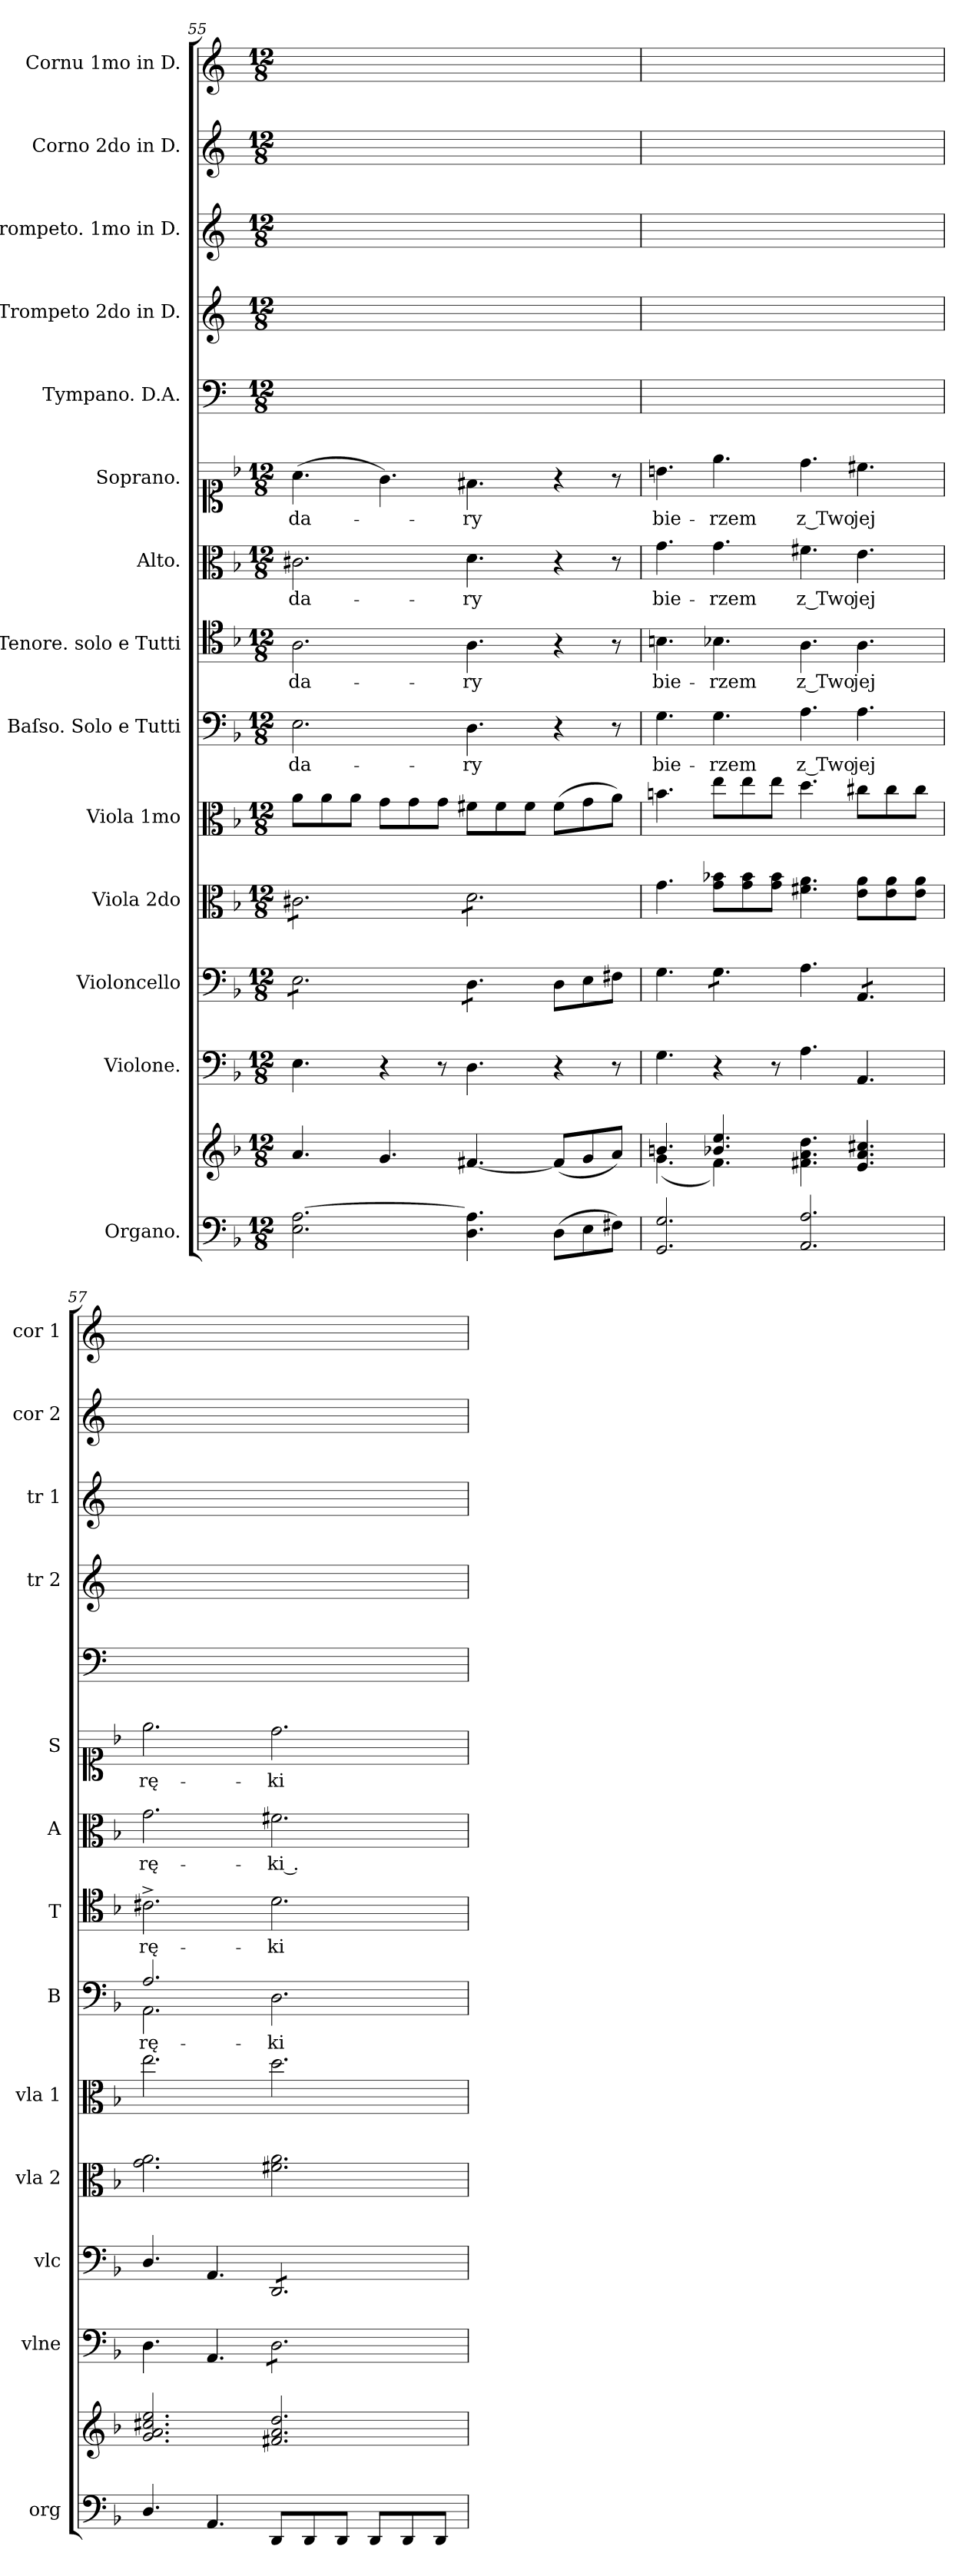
**kern	**kern	**kern	**kern	**kern	**kern	**kern	**text	**kern	**text	**kern	**text	**kern	**text	**kern	**kern	**kern	**kern	**kern
*part14	*part14	*part13	*part12	*part11	*part10	*part9	*part9	*part8	*part8	*part7	*part7	*part6	*part6	*part5	*part4	*part3	*part2	*part1
*staff15	*staff14	*staff13	*staff12	*staff11	*staff10	*staff9	*staff9	*staff8	*staff8	*staff7	*staff7	*staff6	*staff6	*staff5	*staff4	*staff3	*staff2	*staff1
*I"Organo.	*	*I"Violone.	*I"Violoncello	*I"Viola 2do	*I"Viola 1mo	*I"Baſso. Solo e Tutti	*	*I"Tenore. solo e Tutti	*	*I"Alto.	*	*I"Soprano.	*	*I"Tympano. D.A.	*I"Trompeto 2do in D.	*I"Trompeto. 1mo in D.	*I"Corno 2do in D.	*I"Cornu 1mo in D.
*I'org	*	*I'vlne	*I'vlc	*I'vla 2	*I'vla 1	*I'B	*	*I'T	*	*I'A	*	*I'S	*	*	*I'tr 2	*I'tr 1	*I'cor 2	*I'cor 1
*clefF4	*clefG2	*clefF4	*clefF4	*clefC3	*clefC3	*clefF4	*	*clefC4	*	*clefC3	*	*clefC1	*	*clefF4	*clefG2	*clefG2	*clefG2	*clefG2
*	*	*	*	*	*	*	*	*	*	*	*	*	*	*	*ITrd-1c-2	*ITrd-1c-2	*ITrd6c10	*ITrd6c10
*k[b-]	*k[b-]	*k[b-]	*k[b-]	*k[b-]	*k[b-]	*k[b-]	*	*k[b-]	*	*k[b-]	*	*k[b-]	*	*k[]	*k[f#c#]	*k[f#c#]	*k[f#c#]	*k[f#c#]
*M12/8	*M12/8	*M12/8	*M12/8	*M12/8	*M12/8	*M12/8	*	*M12/8	*	*M12/8	*	*M12/8	*	*M12/8	*M12/8	*M12/8	*M12/8	*M12/8
=55	=55	=55	=55	=55	=55	=55	=55	=55	=55	=55	=55	=55	=55	=55	=55	=55	=55	=55
*	*	*	*tremolo	*	*	*	*	*	*	*	*	*	*	*	*	*	*	*
*	*	*	*	*tremolo	*	*	*	*	*	*	*	*	*	*	*	*	*	*
2.E\ [2.A\	4.a/	4.E\	8E\L	8c#X\L	8a\L	2.E\	da-	2.A\	da-	2.c#X\	da-	(4.a\	da-	1.ryy	1.ryy	1.ryy	1.ryy	1.ryy
.	.	.	8E\	8c#X\	8a\	.	.	.	.	.	.	.	.	.	.	.	.	.
.	.	.	8E\	8c#X\	8a\J	.	.	.	.	.	.	.	.	.	.	.	.	.
.	4.g/	4r	8E\	8c#X\	8g\L	.	.	.	.	.	.	4.g\)	.	.	.	.	.	.
.	.	.	8E\	8c#X\	8g\	.	.	.	.	.	.	.	.	.	.	.	.	.
.	.	8r	8E\J	8c#X\J	8g\J	.	.	.	.	.	.	.	.	.	.	.	.	.
4.D\ 4.A]\	[4.f#X/	4.D\	8D\L	8d\L	8f#X\L	4.D\	-ry	4.A\	-ry	4.d\	-ry	4.f#X\	-ry	.	.	.	.	.
.	.	.	8D\	8d\	8f#\	.	.	.	.	.	.	.	.	.	.	.	.	.
.	.	.	8D\J	8d\	8f#\J	.	.	.	.	.	.	.	.	.	.	.	.	.
*	*	*	*Xtremolo	*	*	*	*	*	*	*	*	*	*	*	*	*	*	*
(8D\L	(8f#/L]	4r	8D\L	8d\	(8f#\L	4r	.	4r	.	4r	.	4r	.	.	.	.	.	.
8E\	8g/	.	8E\	8d\	8g\	.	.	.	.	.	.	.	.	.	.	.	.	.
8F#X\J)	8a/J)	8r	8F#X\J	8d\J	8a\J)	8r	.	8r	.	8r	.	8r	.	.	.	.	.	.
*	*	*	*	*Xtremolo	*	*	*	*	*	*	*	*	*	*	*	*	*	*
=56	=56	=56	=56	=56	=56	=56	=56	=56	=56	=56	=56	=56	=56	=56	=56	=56	=56	=56
*	*^	*	*	*	*	*	*	*	*	*	*	*	*	*	*	*	*	*
2.GG/ 2.G/	4.bn/	(4.g\	4.G\	4.G\	4.g\	4.bn\	4.G\	bie-	4.Bn\	bie-	4.g\	bie-	4.bn\	bie-	1.ryy	1.ryy	1.ryy	1.ryy	1.ryy
*	*	*	*	*tremolo	*	*	*	*	*	*	*	*	*	*	*	*	*	*	*
.	4.b-X/ 4.ee/	4.f\)	4r	8G\L	8g\ 8b-X\L	8ee\L	4.G\	-rzem	4.B-X\	-rzem	4.g\	-rzem	4.ee\	-rzem	.	.	.	.	.
.	.	.	.	8G\	8g\ 8b-\	8ee\	.	.	.	.	.	.	.	.	.	.	.	.	.
.	.	.	8r	8G\J	8g\ 8b-\J	8ee\J	.	.	.	.	.	.	.	.	.	.	.	.	.
*	*	*	*	*Xtremolo	*	*	*	*	*	*	*	*	*	*	*	*	*	*	*
2.AA/ 2.A/	4.f#X\ 4.a\ 4.dd\	4.ryy	4.A\	4.A\	4.f#X\ 4.a\	4.dd\	4.A\	z Two-	4.A\	z Two-	4.f#X\	z Two-	4.dd\	z Two-	.	.	.	.	.
*	*	*	*	*tremolo	*	*	*	*	*	*	*	*	*	*	*	*	*	*	*
.	4.e/ 4.a/ 4.cc#X/	4.ryy	4.AA/	8AA/L	8e\ 8a\L	8cc#X\L	4.A\	-jej	4.A\	-jej	4.e\	-jej	4.cc#X\	-jej	.	.	.	.	.
.	.	.	.	8AA/	8e\ 8a\	8cc#\	.	.	.	.	.	.	.	.	.	.	.	.	.
.	.	.	.	8AA/J	8e\ 8a\J	8cc#\J	.	.	.	.	.	.	.	.	.	.	.	.	.
*	*	*	*	*Xtremolo	*	*	*	*	*	*	*	*	*	*	*	*	*	*	*
*	*v	*v	*	*	*	*	*	*	*	*	*	*	*	*	*	*	*	*	*
=57	=57	=57	=57	=57	=57	=57	=57	=57	=57	=57	=57	=57	=57	=57	=57	=57	=57	=57
*	*	*	*	*	*	*^	*	*	*	*	*	*	*	*	*	*	*	*
4.D/	2.g/ 2.a/ 2.cc#X/ 2.ee/	4.D\	4.D/	2.g\ 2.a\	2.ee\	2.A/	2.AA\	rę-	2.c#X^\	rę-	2.g\	rę-	2.ee\	rę-	1.ryy	1.ryy	1.ryy	1.ryy	1.ryy
4.AA/	.	4.AA/	4.AA/	.	.	.	.	.	.	.	.	.	.	.	.	.	.	.	.
!	!	!LO:TX:a:i:t=6	!	!	!	!	!	!	!	!	!	!	!	!	!	!	!	!	!
*	*	*tremolo	*	*	*	*	*	*	*	*	*	*	*	*	*	*	*	*	*
*	*	*	*tremolo	*	*	*	*	*	*	*	*	*	*	*	*	*	*	*	*
8DD/L	2.f#X/ 2.a/ 2.dd/	8D\L	8DD/L	2.f#X\ 2.a\	2.dd\	2.D\	2.ryy	-ki	2.d\	-ki	2.f#X\	-ki .	2.dd\	-ki	.	.	.	.	.
8DD/	.	8D\	8DD/	.	.	.	.	.	.	.	.	.	.	.	.	.	.	.	.
8DD/J	.	8D\	8DD/	.	.	.	.	.	.	.	.	.	.	.	.	.	.	.	.
8DD/L	.	8D\	8DD/	.	.	.	.	.	.	.	.	.	.	.	.	.	.	.	.
8DD/	.	8D\	8DD/	.	.	.	.	.	.	.	.	.	.	.	.	.	.	.	.
8DD/J	.	8D\J	8DD/J	.	.	.	.	.	.	.	.	.	.	.	.	.	.	.	.
*	*	*	*Xtremolo	*	*	*	*	*	*	*	*	*	*	*	*	*	*	*	*
*	*	*Xtremolo	*	*	*	*	*	*	*	*	*	*	*	*	*	*	*	*	*
*	*	*	*	*	*	*v	*v	*	*	*	*	*	*	*	*	*	*	*	*
=	=	=	=	=	=	=	=	=	=	=	=	=	=	=	=	=	=	=
*-	*-	*-	*-	*-	*-	*-	*-	*-	*-	*-	*-	*-	*-	*-	*-	*-	*-	*-
